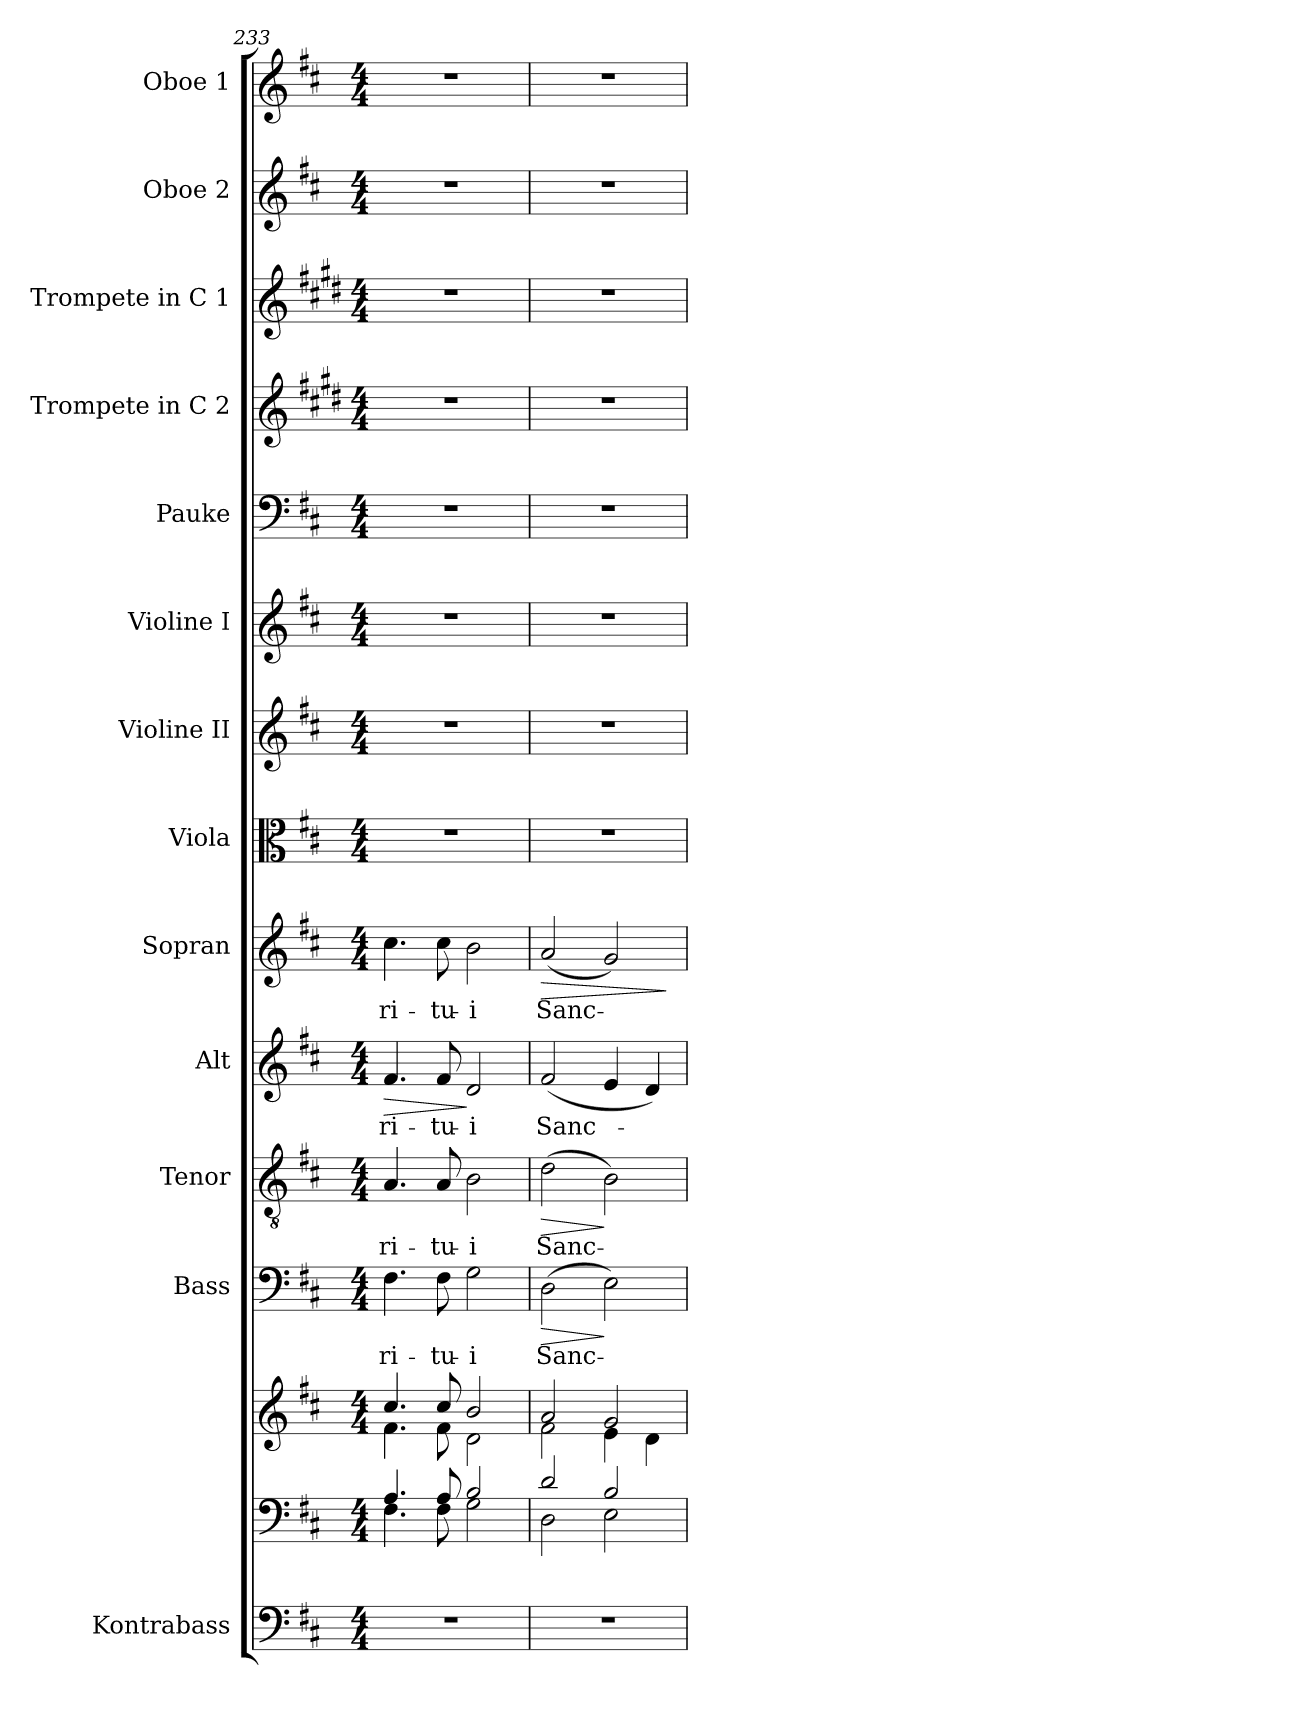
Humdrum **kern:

**kern	**kern	**kern	**kern	**text	**dynam	**kern	**text	**dynam	**kern	**text	**dynam	**kern	**text	**dynam	**kern	**kern	**kern	**kern	**kern	**kern	**kern	**kern
*part14	*part13	*part13	*part12	*part12	*part12	*part11	*part11	*part11	*part10	*part10	*part10	*part9	*part9	*part9	*part8	*part7	*part6	*part5	*part4	*part3	*part2	*part1
*staff15	*staff14	*staff13	*staff12	*staff12	*staff12	*staff11	*staff11	*staff11	*staff10	*staff10	*staff10	*staff9	*staff9	*staff9	*staff8	*staff7	*staff6	*staff5	*staff4	*staff3	*staff2	*staff1
*I"Kontrabass	*	*	*I"Bass	*	*	*I"Tenor	*	*	*I"Alt	*	*	*I"Sopran	*	*	*I"Viola	*I"Violine II	*I"Violine I	*I"Pauke	*I"Trompete in C 2	*I"Trompete in C 1	*I"Oboe 2	*I"Oboe 1
*I'Kb.	*	*	*I'B	*	*	*I'T	*	*	*I'A	*	*	*I'S	*	*	*I'Vla.	*I'Vl. II	*I'Vl. I	*I'Pk.	*	*	*I'Ob. 2	*I'Ob. 1
*clefF4	*clefF4	*clefG2	*clefF4	*	*	*clefGv2	*	*	*clefG2	*	*	*clefG2	*	*	*clefC3	*clefG2	*clefG2	*clefF4	*clefG2	*clefG2	*clefG2	*clefG2
*ITrd7c12	*	*	*	*	*	*	*	*	*	*	*	*	*	*	*	*	*	*	*ITrd1c2	*ITrd1c2	*	*
*k[f#c#]	*k[f#c#]	*k[f#c#]	*k[f#c#]	*	*	*k[f#c#]	*	*	*k[f#c#]	*	*	*k[f#c#]	*	*	*k[f#c#]	*k[f#c#]	*k[f#c#]	*k[f#c#]	*k[f#c#]	*k[f#c#]	*k[f#c#]	*k[f#c#]
*D:	*D:	*D:	*D:	*	*	*D:	*	*	*D:	*	*	*D:	*	*	*D:	*D:	*D:	*D:	*D:	*D:	*D:	*D:
*M4/4	*M4/4	*M4/4	*M4/4	*	*	*M4/4	*	*	*M4/4	*	*	*M4/4	*	*	*M4/4	*M4/4	*M4/4	*M4/4	*M4/4	*M4/4	*M4/4	*M4/4
=233	=233	=233	=233	=233	=233	=233	=233	=233	=233	=233	=233	=233	=233	=233	=233	=233	=233	=233	=233	=233	=233	=233
*	*^	*^	*	*	*	*	*	*	*	*	*	*	*	*	*	*	*	*	*	*	*	*
!	!	!	!	!	!	!LO:LY:b	!	!	!LO:LY:b	!	!	!LO:LY:b	!LO:HP:b	!	!LO:LY:b	!	!	!	!	!	!	!	!	!
1r	4.A/	4.F#\	4.cc#/	4.f#\	4.F#\	-ri-	.	4.A/	-ri-	.	4.f#/	-ri-	>	4.cc#\	-ri-	.	1r	1r	1r	1r	1r	1r	1r	1r
!	!	!	!	!	!	!LO:LY:b	!	!	!LO:LY:b	!	!	!LO:LY:b	!	!	!LO:LY:b	!	!	!	!	!	!	!	!	!
.	8A/	8F#\	8cc#/	8f#\	8F#\	-tu-	.	8A/	-tu-	.	8f#/	-tu-	.	8cc#\	-tu-	.	.	.	.	.	.	.	.	.
!	!	!	!	!	!	!LO:LY:b	!	!	!LO:LY:b	!	!	!LO:LY:b	!	!	!LO:LY:b	!	!	!	!	!	!	!	!	!
.	2B/	2G\	2b/	2d\	2G\	-i	.	2B\	-i	.	2d/	-i	]	2b\	-i	.	.	.	.	.	.	.	.	.
!!LO:PB:g=z
=234	=234	=234	=234	=234	=234	=234	=234	=234	=234	=234	=234	=234	=234	=234	=234	=234	=234	=234	=234	=234	=234	=234	=234	=234
!	!	!	!	!	!	!LO:LY:b	!LO:HP:b	!	!LO:LY:b	!LO:HP:b	!	!LO:LY:b	!	!	!LO:LY:b	!LO:HP:b	!	!	!	!	!	!	!	!
1r	2d/	2D\	2a/	2f#\	(>2D\	Sanc-	>	(>2d\	Sanc-	>	(<2f#/	Sanc-	.	(<2a/	Sanc-	>	1r	1r	1r	1r	1r	1r	1r	1r
.	2B/	2E\	2g/	4e\	2E\)	.	]	2B\)	.	]	4e/	.	.	2g/)	.	.	.	.	.	.	.	.	.	.
.	.	.	.	4d\	.	.	.	.	.	.	4d/)	.	.	.	.	.	.	.	.	.	.	.	.	.
*	*v	*v	*	*	*	*	*	*	*	*	*	*	*	*	*	*	*	*	*	*	*	*	*	*
*	*	*v	*v	*	*	*	*	*	*	*	*	*	*	*	*	*	*	*	*	*	*	*	*
.	.	.	.	.	.	.	.	.	.	.	.	.	.	]	.	.	.	.	.	.	.	.
=	=	=	=	=	=	=	=	=	=	=	=	=	=	=	=	=	=	=	=	=	=	=
*-	*-	*-	*-	*-	*-	*-	*-	*-	*-	*-	*-	*-	*-	*-	*-	*-	*-	*-	*-	*-	*-	*-
